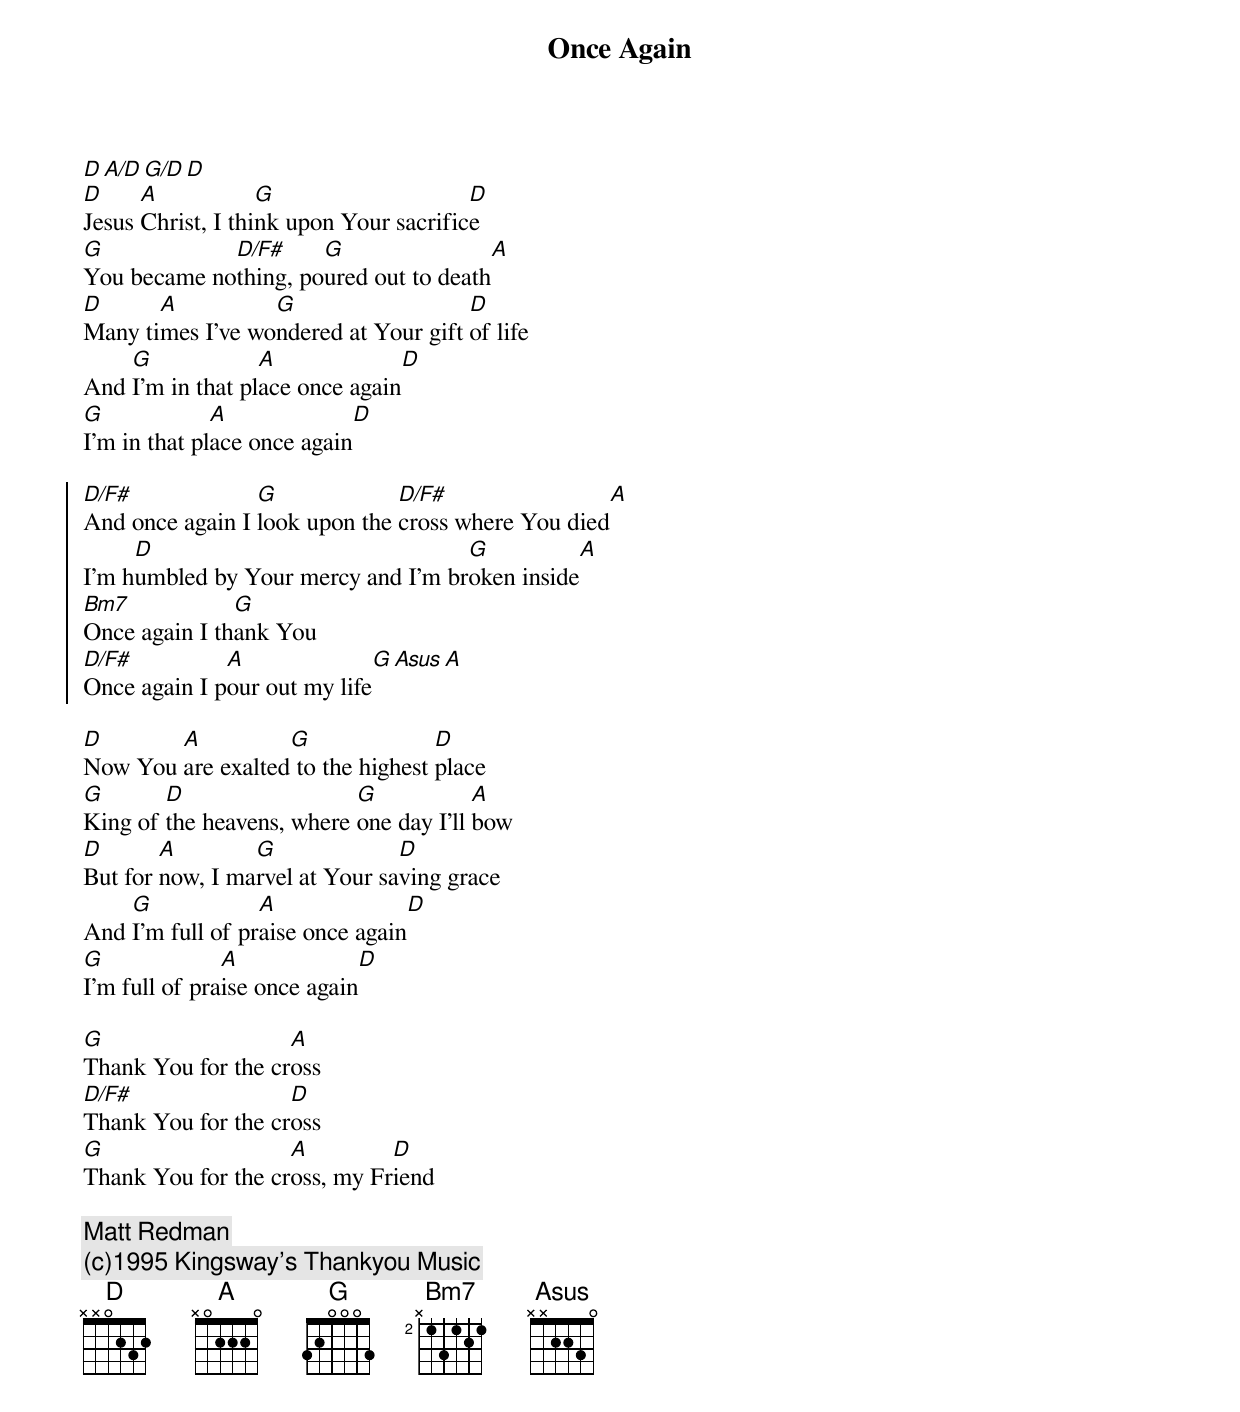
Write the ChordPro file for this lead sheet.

{title:Once Again}
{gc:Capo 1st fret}
[D][A/D][G/D][D]
[D]Jesus [A]Christ, I thi[G]nk upon Your sacrific[D]e
[G]You became no[D/F#]thing, po[G]ured out to death[A]
[D]Many ti[A]mes I've wo[G]ndered at Your gift [D]of life
And [G]I'm in that pl[A]ace once again[D]
[G]I'm in that pl[A]ace once again[D]

{soc}
[D/F#]And once again I [G]look upon the [D/F#]cross where You died[A]
I'm h[D]umbled by Your mercy and I'm br[G]oken inside[A]
[Bm7]Once again I th[G]ank You
[D/F#]Once again I p[A]our out my life[G][Asus][A]
{eoc}

[D]Now You [A]are exalted[G] to the highest [D]place
[G]King of [D]the heavens, where [G]one day I'll [A]bow
[D]But for [A]now, I ma[G]rvel at Your sa[D]ving grace
And [G]I'm full of pr[A]aise once again[D]
[G]I'm full of pra[A]ise once again[D]

[G]Thank You for the cr[A]oss
[D/F#]Thank You for the cr[D]oss
[G]Thank You for the cr[A]oss, my Fr[D]iend

{c:Matt Redman}
{c:(c)1995 Kingsway's Thankyou Music}
